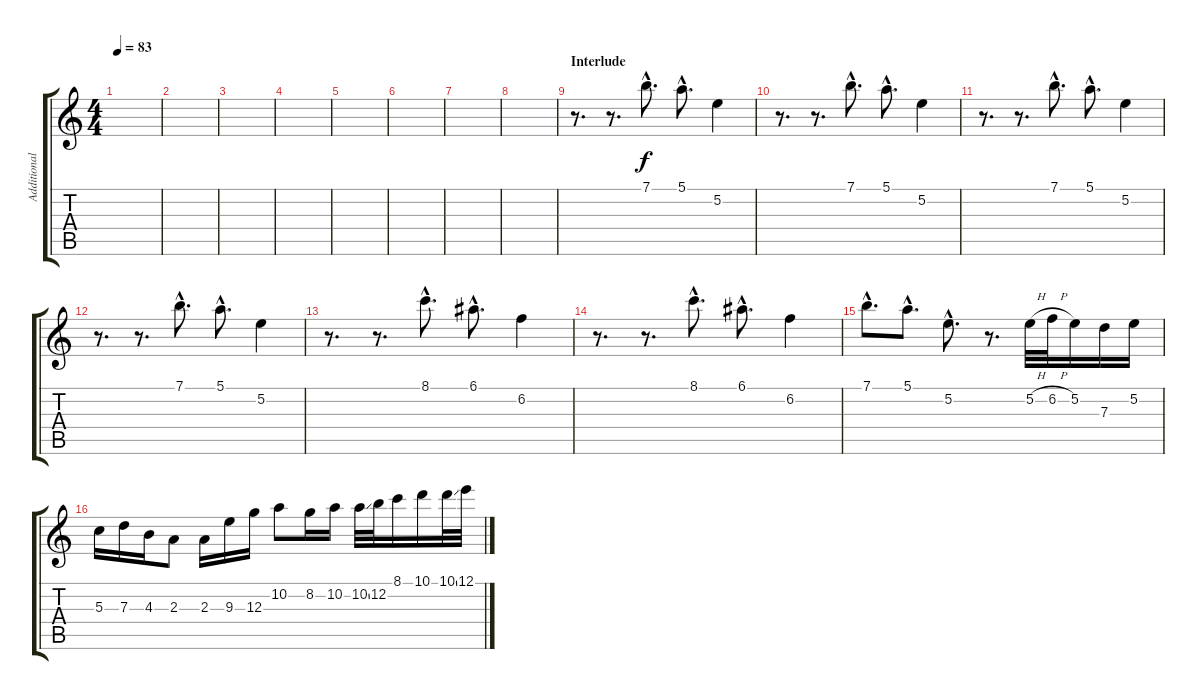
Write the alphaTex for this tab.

\track ("Additional/Solo Guitar" "Additional") {instrument distortionguitar}
\staff {score tabs}
\tuning (E4 B3 G3 D3 A2 E2) {hide}
\ts (4 4)
\tempo 83
\clef g2
\ks c
|
|
|
|
|
|
|
|
\section ("" "Interlude")
r.8{d instrument electricguitarjazz} r.8{d} 7.1{hac}.8{d} 5.1{hac}.8{d} 5.2.4 |
r.8{d instrument electricguitarjazz} r.8{d} 7.1{hac}.8{d} 5.1{hac}.8{d} 5.2.4 |
r.8{d instrument electricguitarjazz} r.8{d} 7.1{hac}.8{d} 5.1{hac}.8{d} 5.2.4 |
r.8{d instrument electricguitarjazz} r.8{d} 7.1{hac}.8{d} 5.1{hac}.8{d} 5.2.4 |
r.8{d instrument electricguitarjazz} r.8{d} 8.1{hac}.8{d} 6.1{hac}.8{d} 6.2.4 |
r.8{d instrument electricguitarjazz} r.8{d} 8.1{hac}.8{d} 6.1{hac}.8{d} 6.2.4 |
7.1{hac}.8{d volume 14 instrument electricguitarjazz} 5.1{hac}.8{d} 5.2{hac}.8{d} r.8{d instrument distortionguitar} 5.2{h}.32 6.2{h}.32 5.2.16 7.3.16 5.2.16 |
5.3.16{instrument distortionguitar} 7.3.16 4.3.16 2.3.8 2.3.16 9.3.16 12.3.16 10.2.8 8.2.16 10.2.16 10.2{ss}.32 12.2.32 8.1.16 10.1.16 10.1{ss}.32 12.1.32
